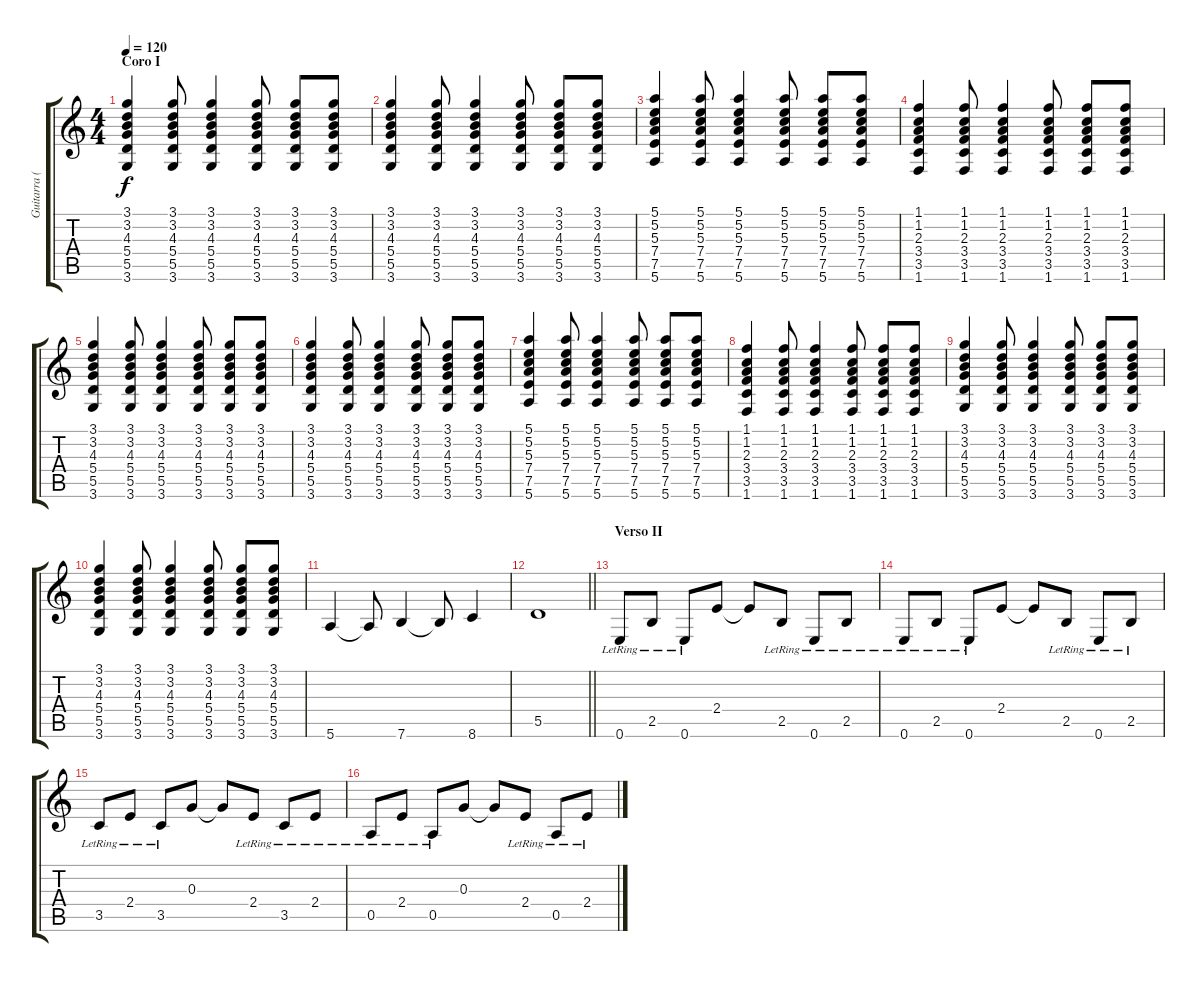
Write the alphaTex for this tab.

\track ("Guitarra (Rigo)" "Guitarra (") {instrument overdrivenguitar}
\staff {score tabs}
\tuning (E4 B3 G3 D3 A2 E2) {hide}
\ts (4 4)
\section ("" "Coro I")
\tempo 120
\clef g2
\ks c
(3.1 3.2 4.3 5.4 5.5 3.6).4{dy f} (3.1 3.2 4.3 5.4 5.5 3.6).8 (3.1 3.2 4.3 5.4 5.5 3.6).4 (3.1 3.2 4.3 5.4 5.5 3.6).8 (3.1 3.2 4.3 5.4 5.5 3.6).8 (3.1 3.2 4.3 5.4 5.5 3.6).8 |
(3.1 3.2 4.3 5.4 5.5 3.6).4 (3.1 3.2 4.3 5.4 5.5 3.6).8 (3.1 3.2 4.3 5.4 5.5 3.6).4 (3.1 3.2 4.3 5.4 5.5 3.6).8 (3.1 3.2 4.3 5.4 5.5 3.6).8 (3.1 3.2 4.3 5.4 5.5 3.6).8 |
(5.1 5.2 5.3 7.4 7.5 5.6).4 (5.1 5.2 5.3 7.4 7.5 5.6).8 (5.1 5.2 5.3 7.4 7.5 5.6).4 (5.1 5.2 5.3 7.4 7.5 5.6).8 (5.1 5.2 5.3 7.4 7.5 5.6).8 (5.1 5.2 5.3 7.4 7.5 5.6).8 |
(1.1 1.2 2.3 3.4 3.5 1.6).4 (1.1 1.2 2.3 3.4 3.5 1.6).8 (1.1 1.2 2.3 3.4 3.5 1.6).4 (1.1 1.2 2.3 3.4 3.5 1.6).8 (1.1 1.2 2.3 3.4 3.5 1.6).8 (1.1 1.2 2.3 3.4 3.5 1.6).8 |
(3.1 3.2 4.3 5.4 5.5 3.6).4 (3.1 3.2 4.3 5.4 5.5 3.6).8 (3.1 3.2 4.3 5.4 5.5 3.6).4 (3.1 3.2 4.3 5.4 5.5 3.6).8 (3.1 3.2 4.3 5.4 5.5 3.6).8 (3.1 3.2 4.3 5.4 5.5 3.6).8 |
(3.1 3.2 4.3 5.4 5.5 3.6).4 (3.1 3.2 4.3 5.4 5.5 3.6).8 (3.1 3.2 4.3 5.4 5.5 3.6).4 (3.1 3.2 4.3 5.4 5.5 3.6).8 (3.1 3.2 4.3 5.4 5.5 3.6).8 (3.1 3.2 4.3 5.4 5.5 3.6).8 |
(5.1 5.2 5.3 7.4 7.5 5.6).4 (5.1 5.2 5.3 7.4 7.5 5.6).8 (5.1 5.2 5.3 7.4 7.5 5.6).4 (5.1 5.2 5.3 7.4 7.5 5.6).8 (5.1 5.2 5.3 7.4 7.5 5.6).8 (5.1 5.2 5.3 7.4 7.5 5.6).8 |
(1.1 1.2 2.3 3.4 3.5 1.6).4 (1.1 1.2 2.3 3.4 3.5 1.6).8 (1.1 1.2 2.3 3.4 3.5 1.6).4 (1.1 1.2 2.3 3.4 3.5 1.6).8 (1.1 1.2 2.3 3.4 3.5 1.6).8 (1.1 1.2 2.3 3.4 3.5 1.6).8 |
(3.1 3.2 4.3 5.4 5.5 3.6).4 (3.1 3.2 4.3 5.4 5.5 3.6).8 (3.1 3.2 4.3 5.4 5.5 3.6).4 (3.1 3.2 4.3 5.4 5.5 3.6).8 (3.1 3.2 4.3 5.4 5.5 3.6).8 (3.1 3.2 4.3 5.4 5.5 3.6).8 |
(3.1 3.2 4.3 5.4 5.5 3.6).4 (3.1 3.2 4.3 5.4 5.5 3.6).8 (3.1 3.2 4.3 5.4 5.5 3.6).4 (3.1 3.2 4.3 5.4 5.5 3.6).8 (3.1 3.2 4.3 5.4 5.5 3.6).8 (3.1 3.2 4.3 5.4 5.5 3.6).8 |
5.6.4{volume 16 balance 8} 5.6{t}.8 7.6.4 7.6{t}.8 8.6.4 |
\barLineRight lightlight
5.5.1 |
\section ("" "Verso II")
0.6{lr}.8{volume 13 balance 0 instrument electricguitarclean} 2.5{lr}.8 0.6{lr}.8 2.4.8 2.4{t}.8 2.5{lr}.8 0.6{lr}.8 2.5{lr}.8 |
0.6{lr}.8 2.5{lr}.8 0.6{lr}.8 2.4.8 2.4{t}.8 2.5{lr}.8 0.6{lr}.8 2.5{lr}.8 |
3.5{lr}.8 2.4{lr}.8 3.5{lr}.8 0.3.8 0.3{t}.8 2.4{lr}.8 3.5{lr}.8 2.4{lr}.8 |
0.5{lr}.8 2.4{lr}.8 0.5{lr}.8 0.3.8 0.3{t}.8 2.4{lr}.8 0.5{lr}.8 2.4{lr}.8
